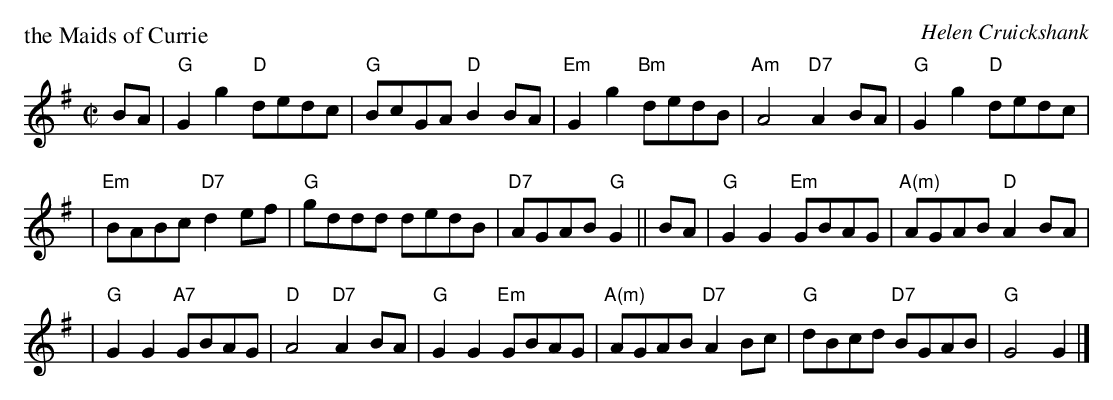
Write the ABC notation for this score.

X:1
P: the Maids of Currie
C:Helen Cruickshank
M:C|
L:1/8
K:G
BA \
| "G"G2g2 "D"dedc \
| "G"BcGA "D"B2BA \
| "Em"G2g2 "Bm"dedB \
| "Am"A4 "D7"A2BA \
| "G"G2g2 "D"dedc |
| "Em"BABc "D7"d2ef \
| "G"gddd dedB \
| "D7"AGAB "G"G2 \
|| BA \
| "G"G2G2 "Em"GBAG \
| "A(m)"AGAB "D"A2 BA |
| "G"G2G2 "A7"GBAG \
| "D"A4 "D7"A2BA \
| "G"G2G2 "Em"GBAG \
| "A(m)"AGAB "D7"A2Bc \
| "G"dBcd "D7"BGAB | "G"G4 G2 |]
